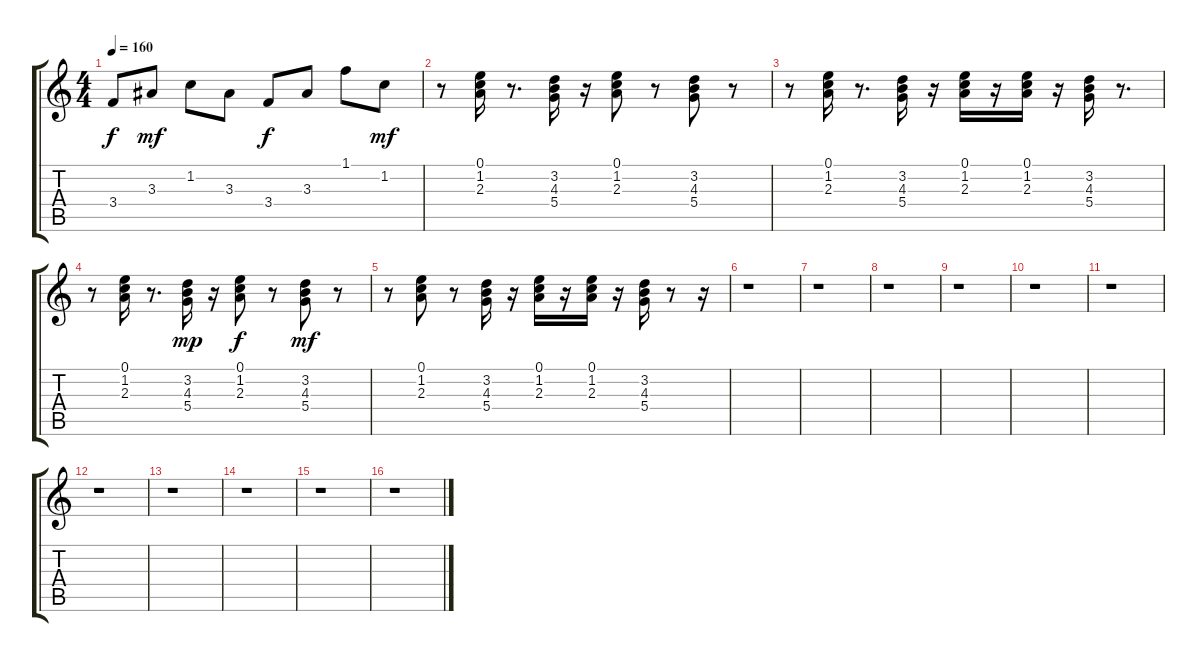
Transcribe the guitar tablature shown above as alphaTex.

\track "" {instrument electricguitarclean}
\staff {score tabs}
\tuning (E4 B3 G3 D3 A2 E2) {hide}
\ts (4 4)
\tempo 160
\clef g2
\ks c
3.4.8{dy f} 3.3.8{dy mf} 1.2.8 3.3.8 3.4.8{dy f} 3.3.8 1.1.8 1.2.8{dy mf} |
r.8 (0.1 1.2 2.3).16 r.8{d} (3.2 4.3 5.4).16 r.16 (0.1 1.2 2.3).8 r.8 (3.2 4.3 5.4).8 r.8 |
r.8 (0.1 1.2 2.3).16 r.8{d} (3.2 4.3 5.4).16 r.16 (0.1 1.2 2.3).16 r.16 (0.1 1.2 2.3).16 r.16 (3.2 4.3 5.4).16 r.8{d} |
r.8 (0.1 1.2 2.3).16 r.8{d} (3.2 4.3 5.4).16{dy mp} r.16 (0.1 1.2 2.3).8{dy f} r.8 (3.2 4.3 5.4).8{dy mf} r.8 |
r.8 (0.1 1.2 2.3).8 r.8 (3.2 4.3 5.4).16 r.16 (0.1 1.2 2.3).16 r.16 (0.1 1.2 2.3).16 r.16 (3.2 4.3 5.4).16 r.8 r.16 |
r.1 |
r.1 |
r.1 |
r.1 |
r.1 |
r.1 |
r.1 |
r.1 |
r.1 |
r.1 |
r.1
